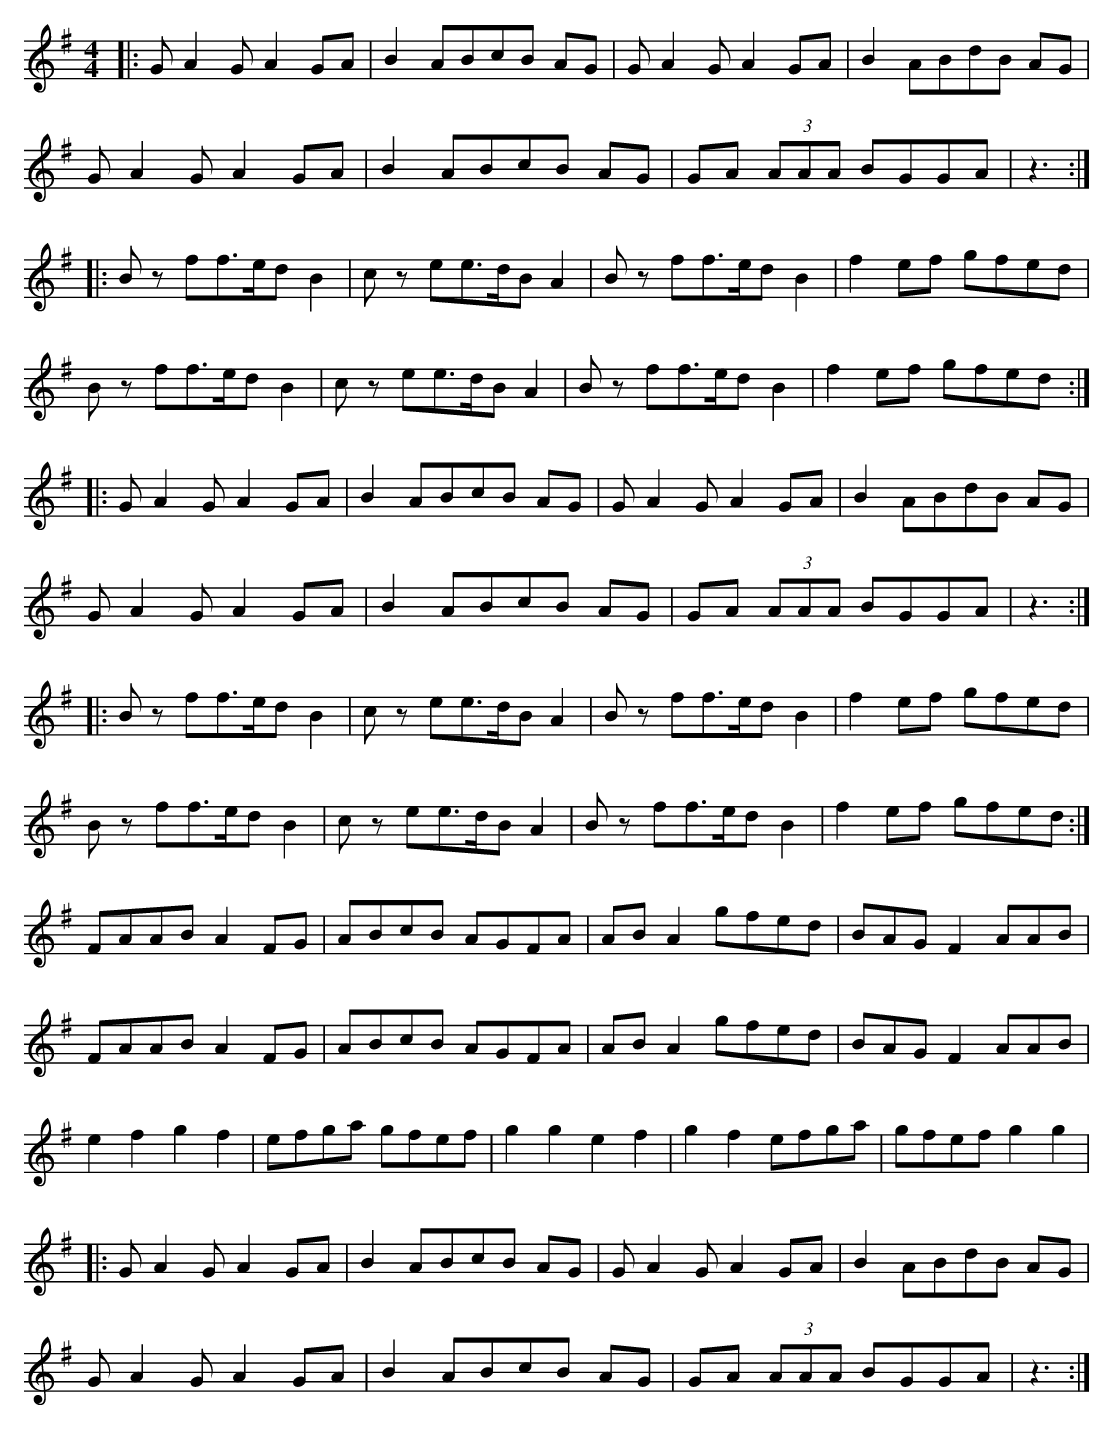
X:1
M:4/4
K:Ador
|:GA2 GA2 GA|B2 ABcB AG|GA2 GA2 GA|B2 ABdB AG|
GA2 GA2 GA|B2 ABcB AG|GA (3AAA BGGA|z3:|
|:Bz ff>ed B2|cz ee>dB A2|Bz ff>ed B2|f2ef gfed|
Bz ff>ed B2|cz ee>dB A2|Bz ff>ed B2|f2ef gfed:|
|:GA2 GA2 GA|B2 ABcB AG|GA2 GA2 GA|B2 ABdB AG|
GA2 GA2 GA|B2 ABcB AG|GA (3AAA BGGA|z3:|
|:Bz ff>ed B2|cz ee>dB A2|Bz ff>ed B2|f2ef gfed|
Bz ff>ed B2|cz ee>dB A2|Bz ff>ed B2|f2ef gfed:|
FAAB A2 FG|ABcB AGFA|AB A2 gfed|BAG F2 AAB|
FAAB A2 FG|ABcB AGFA|AB A2 gfed|BAG F2 AAB|
e2 f2 g2 f2|efga gfef|g2 g2e2 f2|g2 f2 efga|gfef g2 g2|
|:GA2 GA2 GA|B2 ABcB AG|GA2 GA2 GA|B2 ABdB AG|
GA2 GA2 GA|B2 ABcB AG|GA (3AAA BGGA|z3:|
